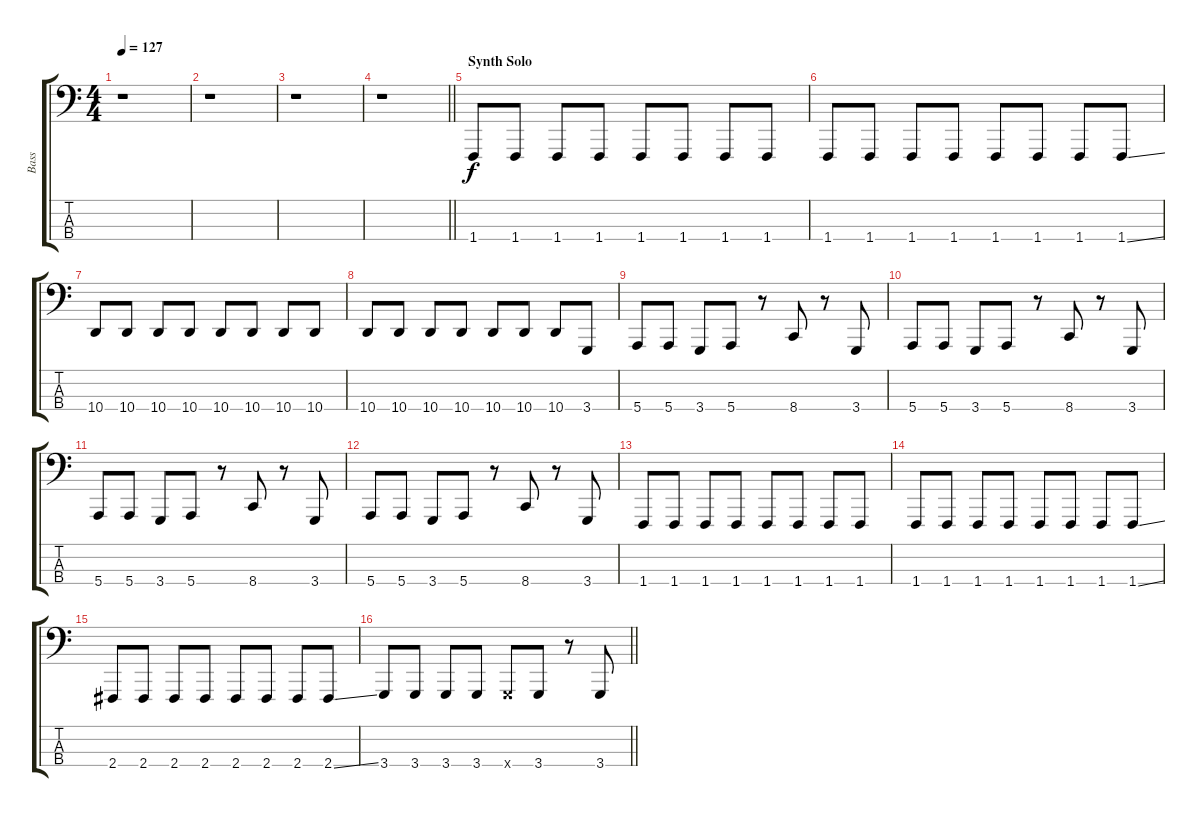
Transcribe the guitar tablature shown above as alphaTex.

\track ("Bass" "Bass") {instrument lead8bassandlead}
\staff {score tabs}
\tuning (G2 D2 A1 E1) {hide}
\ts (4 4)
\tempo 127
\clef f4
\ks c
r.1{dy f} |
r.1 |
r.1 |
\barLineRight lightlight
r.1 |
\section ("" "Synth Solo")
1.4.8 1.4.8 1.4.8 1.4.8 1.4.8 1.4.8 1.4.8 1.4.8 |
1.4.8 1.4.8 1.4.8 1.4.8 1.4.8 1.4.8 1.4.8 1.4{ss}.8 |
10.4.8 10.4.8 10.4.8 10.4.8 10.4.8 10.4.8 10.4.8 10.4.8 |
10.4.8 10.4.8 10.4.8 10.4.8 10.4.8 10.4.8 10.4.8 3.4.8 |
5.4.8 5.4.8 3.4.8 5.4.8 r.8 8.4.8 r.8 3.4.8 |
5.4.8 5.4.8 3.4.8 5.4.8 r.8 8.4.8 r.8 3.4.8 |
5.4.8 5.4.8 3.4.8 5.4.8 r.8 8.4.8 r.8 3.4.8 |
5.4.8 5.4.8 3.4.8 5.4.8 r.8 8.4.8 r.8 3.4.8 |
1.4.8 1.4.8 1.4.8 1.4.8 1.4.8 1.4.8 1.4.8 1.4.8 |
1.4.8 1.4.8 1.4.8 1.4.8 1.4.8 1.4.8 1.4.8 1.4{ss}.8 |
2.4.8 2.4.8 2.4.8 2.4.8 2.4.8 2.4.8 2.4.8 2.4{ss}.8 |
\barLineRight lightlight
3.4.8 3.4.8 3.4.8 3.4.8 3.4{x}.8 3.4.8 r.8 3.4.8
